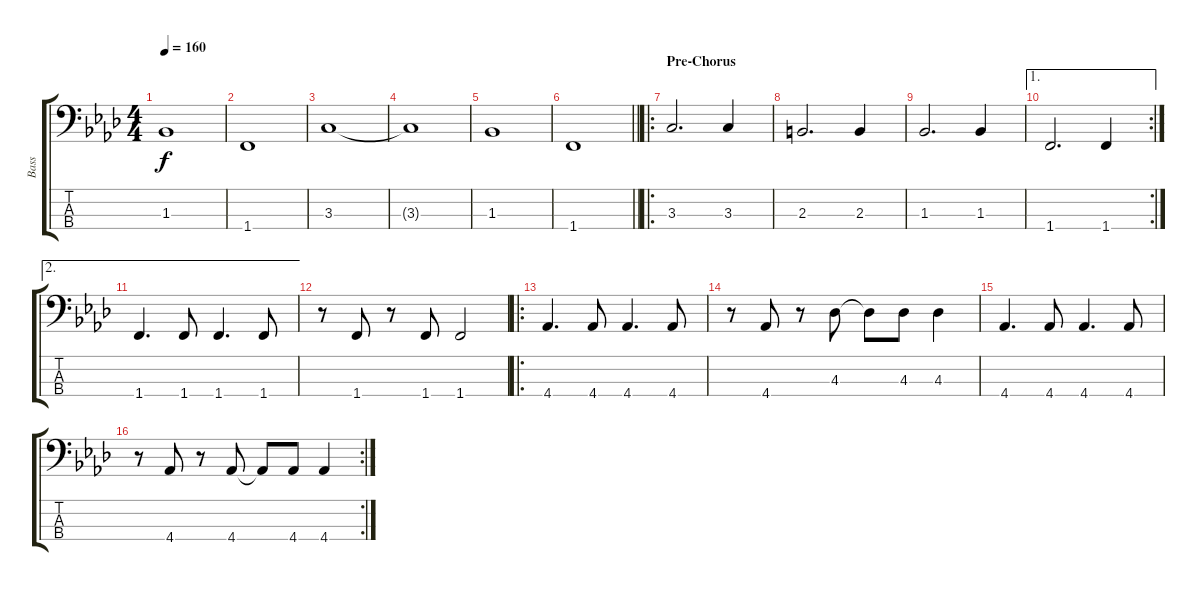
\track ("Bass" "Bass") {instrument electricbasspick}
\staff {score tabs}
\tuning (G2 D2 A1 E1) {hide}
\ts (4 4)
\tempo 160
\clef f4
\ks ab
1.3.1{dy f} |
1.4.1 |
3.3.1 |
3.3{t}.1 |
1.3.1 |
\barLineRight lightlight
1.4.1 |
\ro
\section ("" "Pre-Chorus")
3.3.2{d} 3.3.4 |
2.3.2{d} 2.3.4 |
1.3.2{d} 1.3.4 |
\ae 1
\rc 2
1.4.2{d} 1.4.4 |
\ae 2
1.4.4{d} 1.4.8 1.4.4{d} 1.4.8 |
r.8 1.4.8 r.8 1.4.8 1.4.2 |
\ro
4.4.4{d} 4.4.8 4.4.4{d} 4.4.8 |
r.8 4.4.8 r.8 4.3.8 4.3{t}.8 4.3.8 4.3.4 |
4.4.4{d} 4.4.8 4.4.4{d} 4.4.8 |
\rc 2
r.8 4.4.8 r.8 4.4.8 4.4{t}.8 4.4.8 4.4.4
